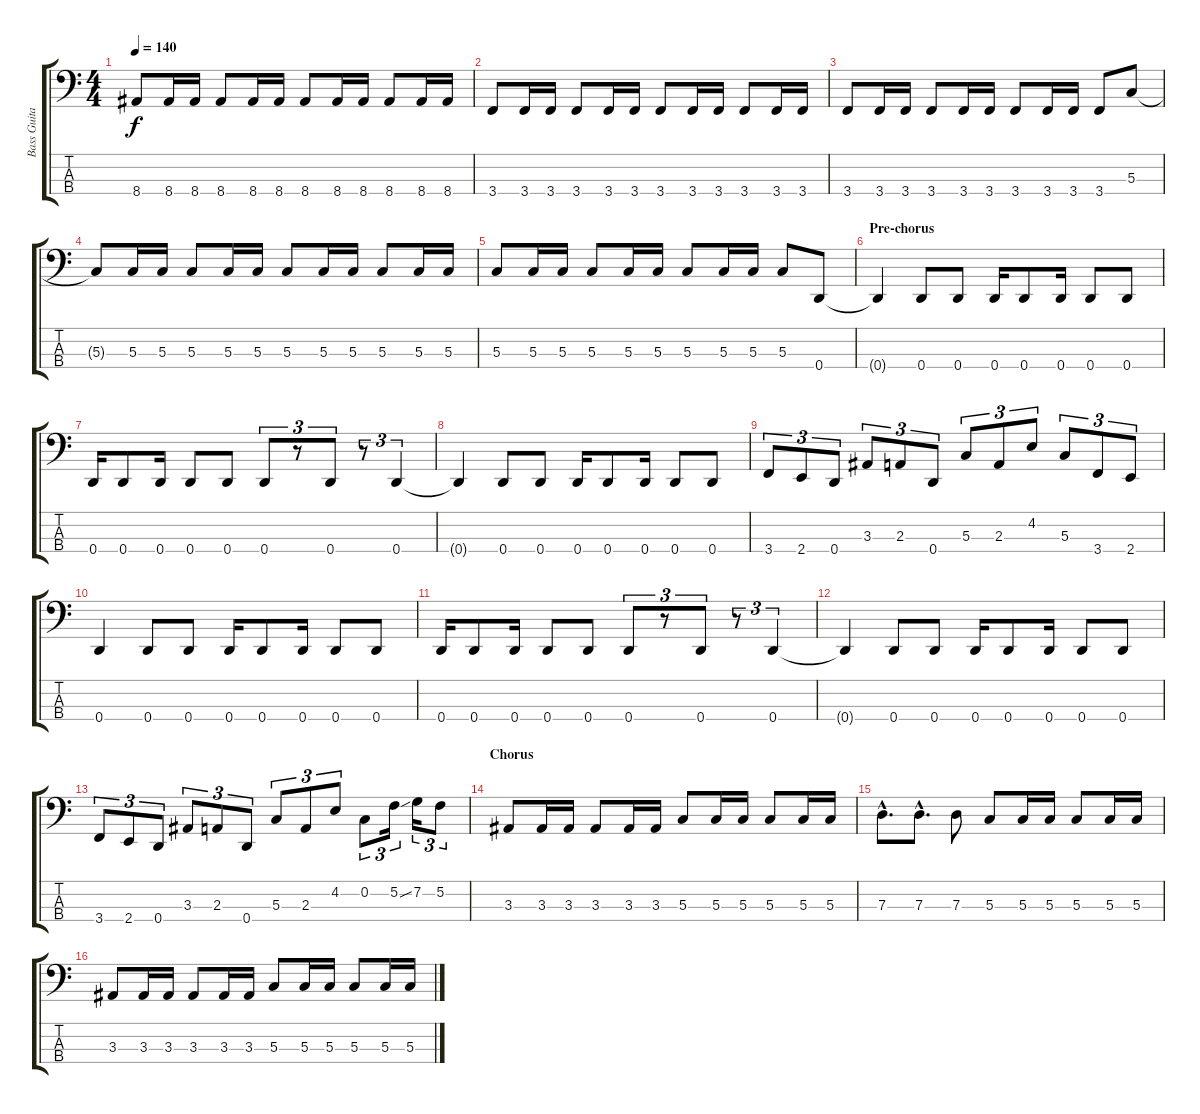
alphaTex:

\track ("Bass Guitar" "Bass Guita") {instrument electricbasspick}
\staff {score tabs}
\tuning (F2 C2 G1 D1) {hide}
\ts (4 4)
\tempo 140
\clef f4
\ks c
8.4.8{dy f} 8.4.16 8.4.16 8.4.8 8.4.16 8.4.16 8.4.8 8.4.16 8.4.16 8.4.8 8.4.16 8.4.16 |
3.4.8 3.4.16 3.4.16 3.4.8 3.4.16 3.4.16 3.4.8 3.4.16 3.4.16 3.4.8 3.4.16 3.4.16 |
3.4.8 3.4.16 3.4.16 3.4.8 3.4.16 3.4.16 3.4.8 3.4.16 3.4.16 3.4.8 5.3.8 |
5.3{t}.8 5.3.16 5.3.16 5.3.8 5.3.16 5.3.16 5.3.8 5.3.16 5.3.16 5.3.8 5.3.16 5.3.16 |
5.3.8 5.3.16 5.3.16 5.3.8 5.3.16 5.3.16 5.3.8 5.3.16 5.3.16 5.3.8 0.4.8 |
\section ("" "Pre-chorus")
0.4{t}.4 0.4.8 0.4.8 0.4.16 0.4.8 0.4.16 0.4.8 0.4.8 |
0.4.16 0.4.8 0.4.16 0.4.8 0.4.8 0.4.8{tu (3 2)} r.8{tu (3 2)} 0.4.8{tu (3 2)} r.8{tu (3 2)} 0.4.4{tu (3 2)} |
0.4{t}.4 0.4.8 0.4.8 0.4.16 0.4.8 0.4.16 0.4.8 0.4.8 |
3.4.8{tu (3 2)} 2.4.8{tu (3 2)} 0.4.8{tu (3 2)} 3.3.8{tu (3 2)} 2.3.8{tu (3 2)} 0.4.8{tu (3 2)} 5.3.8{tu (3 2)} 2.3.8{tu (3 2)} 4.2.8{tu (3 2)} 5.3.8{tu (3 2)} 3.4.8{tu (3 2)} 2.4.8{tu (3 2)} |
0.4.4 0.4.8 0.4.8 0.4.16 0.4.8 0.4.16 0.4.8 0.4.8 |
0.4.16 0.4.8 0.4.16 0.4.8 0.4.8 0.4.8{tu (3 2)} r.8{tu (3 2)} 0.4.8{tu (3 2)} r.8{tu (3 2)} 0.4.4{tu (3 2)} |
0.4{t}.4 0.4.8 0.4.8 0.4.16 0.4.8 0.4.16 0.4.8 0.4.8 |
3.4.8{tu (3 2)} 2.4.8{tu (3 2)} 0.4.8{tu (3 2)} 3.3.8{tu (3 2)} 2.3.8{tu (3 2)} 0.4.8{tu (3 2)} 5.3.8{tu (3 2)} 2.3.8{tu (3 2)} 4.2.8{tu (3 2)} 0.2.8{tu (3 2)} 5.2{ss}.16{tu (3 2)} 7.2.16{tu (3 2)} 5.2.8{tu (3 2)} |
\section ("" "Chorus")
3.3.8 3.3.16 3.3.16 3.3.8 3.3.16 3.3.16 5.3.8 5.3.16 5.3.16 5.3.8 5.3.16 5.3.16 |
7.3{hac}.8{d} 7.3{hac}.8{d} 7.3.8 5.3.8 5.3.16 5.3.16 5.3.8 5.3.16 5.3.16 |
3.3.8 3.3.16 3.3.16 3.3.8 3.3.16 3.3.16 5.3.8 5.3.16 5.3.16 5.3.8 5.3.16 5.3.16
